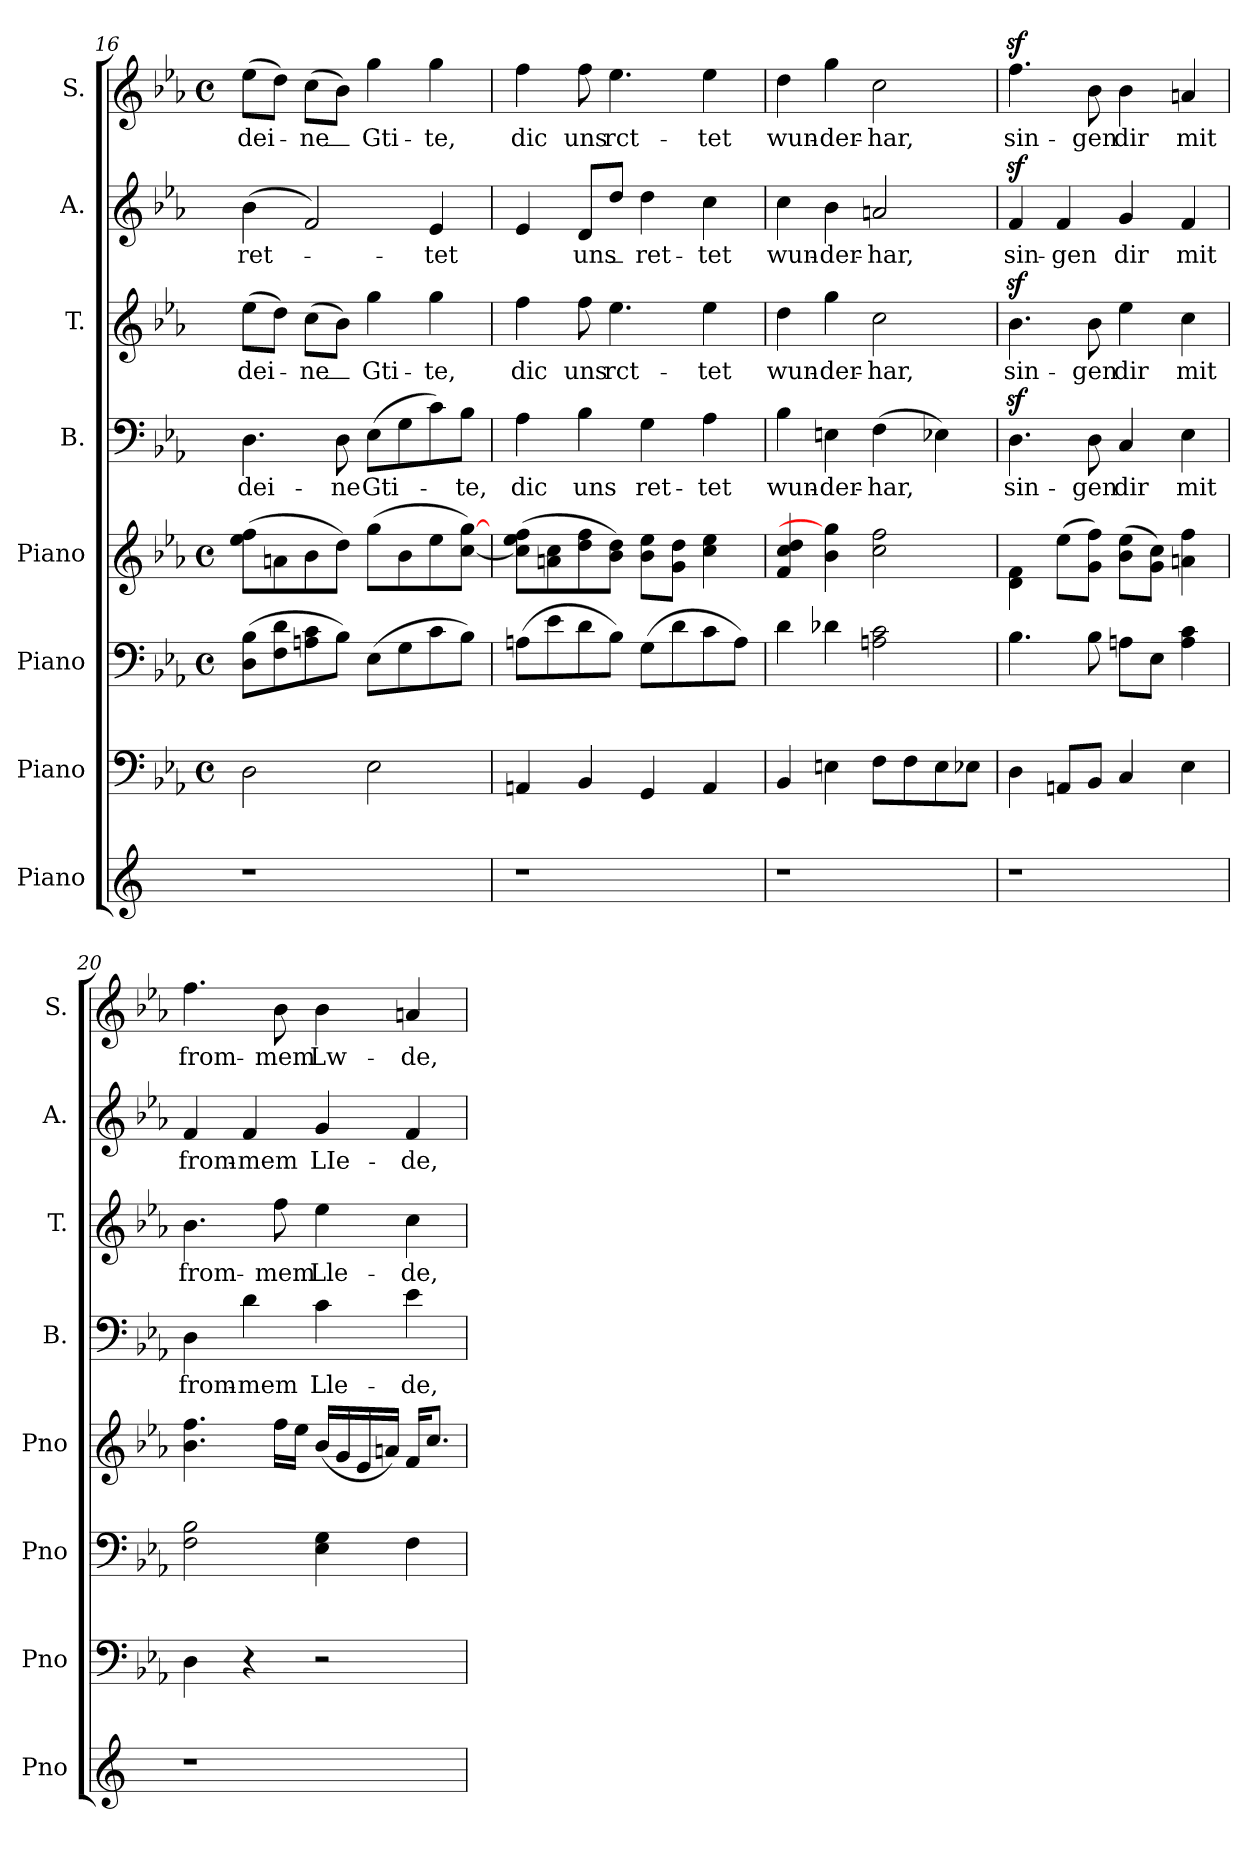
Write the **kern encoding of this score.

**kern	**kern	**kern	**kern	**kern	**text	**kern	**text	**kern	**text	**kern	**text
*part8	*part7	*part6	*part5	*part4	*part4	*part3	*part3	*part2	*part2	*part1	*part1
*staff8	*staff7	*staff6	*staff5	*staff4	*staff4	*staff3	*staff3	*staff2	*staff2	*staff1	*staff1
*I"Piano	*I"Piano	*I"Piano	*I"Piano	*I"B.	*	*I"T.	*	*I"A.	*	*I"S.	*
*I'Pno	*I'Pno	*I'Pno	*I'Pno	*I'B.	*	*I'T.	*	*I'A.	*	*I'S.	*
!!LO:PB:g=z
*clefG2	*clefF4	*clefF4	*clefG2	*clefF4	*	*clefG2	*	*clefG2	*	*clefG2	*
*k[]	*k[b-e-a-]	*k[b-e-a-]	*k[b-e-a-]	*k[b-e-a-]	*	*k[b-e-a-]	*	*k[b-e-a-]	*	*k[b-e-a-]	*
*	*M4/4	*M4/4	*M4/4	*	*	*	*	*	*	*M4/4	*
*	*met(c)	*met(c)	*met(c)	*	*	*	*	*	*	*met(c)	*
=16	=16	=16	=16	=16	=16	=16	=16	=16	=16	=16	=16
1r	2D\	(8D\ 8B-\L	(8ee-\ 8ff\L	4.D\	dei-	(8ee-\L	dei-	(4b-\	ret-	(8ee-\L	dei-
.	.	8F\ 8d\	8an\	.	.	8dd\J)	.	.	.	8dd\J)	.
.	.	8An\ 8c\	8b-\	.	.	(8cc\L	ne_	2f/)	.	(8cc\L	ne_
.	.	8B-\J)	8dd\J)	8D\	ne	8b-\J)	.	.	.	8b-\J)	.
.	2E-\	(8E-\L	(8gg\L	(8E-\L	Gti-	4gg\	Gti-	.	.	4gg\	Gti-
.	.	8G\	8b-\	8G\	.	.	.	.	.	.	.
.	.	8c\	8ee-\	8c\)	.	4gg\	te,	4e-/	tet	4gg\	te,
.	.	8B-\J)	[8cc\ [8gg\J)	8B-\J	te,	.	.	.	.	.	.
=17	=17	=17	=17	=17	=17	=17	=17	=17	=17	=17	=17
1r	4AAn/	(8An\L	(8cc\] 8ee-\ 8ff\L	4A-\	dic	4ff\	dic	4e-/	.	4ff\	dic
.	.	8e-\	8an\ 8cc\	.	.	.	.	.	.	.	.
.	4BB-/	8d\	8dd\ 8ff\	4B-\	uns	8ff\	uns	8d/L	uns_	8ff\	uns
.	.	8B-\J)	8b-\ 8dd\J)	.	.	4.ee-\	rct-	8dd/J	.	4.ee-\	rct-
.	4GG/	(8G\L	8b-\ 8ee-\L	4G\	ret-	.	.	4dd\	ret-	.	.
.	.	8d\	8g\ 8dd\J	.	.	.	.	.	.	.	.
.	4AA/	8c\	4cc\ 4ee-\	4A-\	tet	4ee-\	tet	4cc\	tet	4ee-\	tet
.	.	8A\J)	.	.	.	.	.	.	.	.	.
=18	=18	=18	=18	=18	=18	=18	=18	=18	=18	=18	=18
1r	4BB-/	4d\	4f/ 4cc/ 4dd/	4B-\	wun-	4dd\	wun-	4cc\	wun-	4dd\	wun-
.	4En\	4d-X\	4b-\ 4gg\]	4En\	der-	4gg\	der-	4b-\	der-	4gg\	der-
.	8F\L	2An\ 2c\	2cc\ 2ff\	(4F\	har,	2cc\	har,	2an/	har,	2cc\	har,
.	8F\	.	.	.	.	.	.	.	.	.	.
.	8E\	.	.	4E-X\)	.	.	.	.	.	.	.
.	8E-X\J	.	.	.	.	.	.	.	.	.	.
!!LO:PB:g=z
=19	=19	=19	=19	=19	=19	=19	=19	=19	=19	=19	=19
1r	4D\	4.B-\	4d\ 4f\	4.Dz>\	sin-	4.b-z>\	sin-	4fz>/	sin-	4.ffz>\	sin-
.	8AAn/L	.	(8ee-\L	.	.	.	.	4f/	gen	.	.
.	8BB-/J	8B-\	8g\ 8ff\J)	8D\	gen	8b-\	gen	.	.	8b-\	gen
.	4C/	8An\L	(8b-\ 8ee-\L	4C/	dir	4ee-\	dir	4g/	dir	4b-\	dir
.	.	8E-\J	8g\ 8cc\J)	.	.	.	.	.	.	.	.
.	4E-\	4A\ 4c\	4an\ 4ff\	4E-\	mit	4cc\	mit	4f/	mit	4an/	mit
=20	=20	=20	=20	=20	=20	=20	=20	=20	=20	=20	=20
1r	4D\	2F\ 2B-\	4.b-\ 4.ff\	4D\	from-	4.b-\	from-	4f/	from-	4.ff\	from-
.	4r	.	.	4d\	mem	.	.	4f/	mem	.	.
.	.	.	16ff\LL	.	.	8ff\	mem	.	.	8b-\	mem
.	.	.	16ee-\JJ	.	.	.	.	.	.	.	.
.	2r	4E-\ 4G\	(16b-/LL	4c\	Lle-	4ee-\	Lle-	4g/	LIe-	4b-\	Lw-
.	.	.	16g/	.	.	.	.	.	.	.	.
.	.	.	16e-/	.	.	.	.	.	.	.	.
.	.	.	16an/JJ)	.	.	.	.	.	.	.	.
.	.	4F\	16f/KL	4e-\	de,	4cc\	de,	4f/	de,	4an/	de,
.	.	.	8.cc/J	.	.	.	.	.	.	.	.
=	=	=	=	=	=	=	=	=	=	=	=
*-	*-	*-	*-	*-	*-	*-	*-	*-	*-	*-	*-
